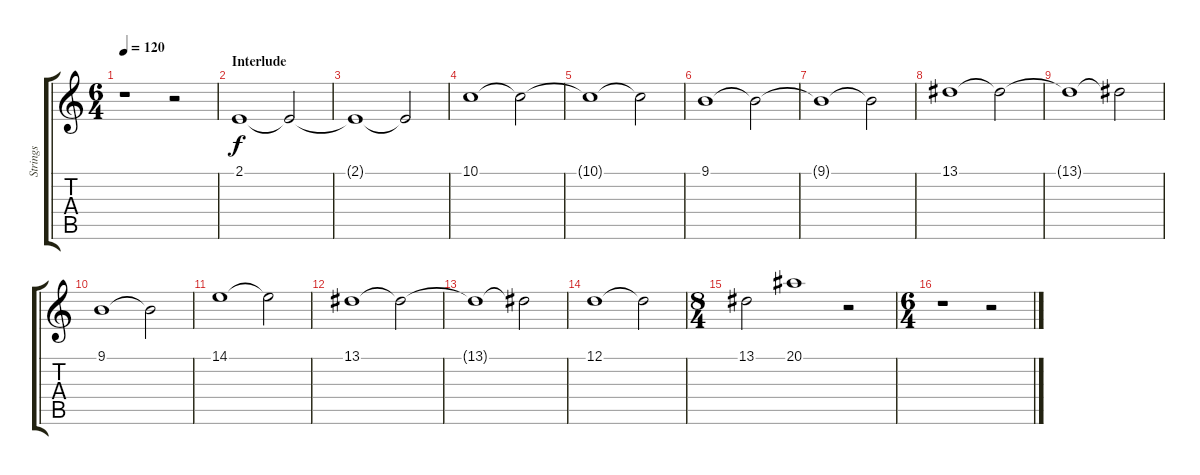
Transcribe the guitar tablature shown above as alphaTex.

\track ("Strings" "Strings") {instrument synthstrings1}
\staff {score tabs}
\tuning (D4 A3 F3 C3 G2 D2) {hide}
\ts (6 4)
\tempo 120
\clef g2
\ks c
r.1{dy f} r.2 |
\section ("" "Interlude")
2.1.1 2.1{t}.2 |
2.1{t}.1 2.1{t}.2 |
10.1.1 10.1{t}.2 |
10.1{t}.1 10.1{t}.2 |
9.1.1 9.1{t}.2 |
9.1{t}.1 9.1{t}.2 |
13.1.1 13.1{t}.2 |
13.1{t}.1 13.1{t}.2 |
9.1.1 9.1{t}.2 |
14.1.1 14.1{t}.2 |
13.1.1 13.1{t}.2 |
13.1{t}.1 13.1{t}.2 |
12.1.1 12.1{t}.2 |
\ts (8 4)
13.1.2 20.1.1 r.2 |
\ts (6 4)
r.1 r.2
